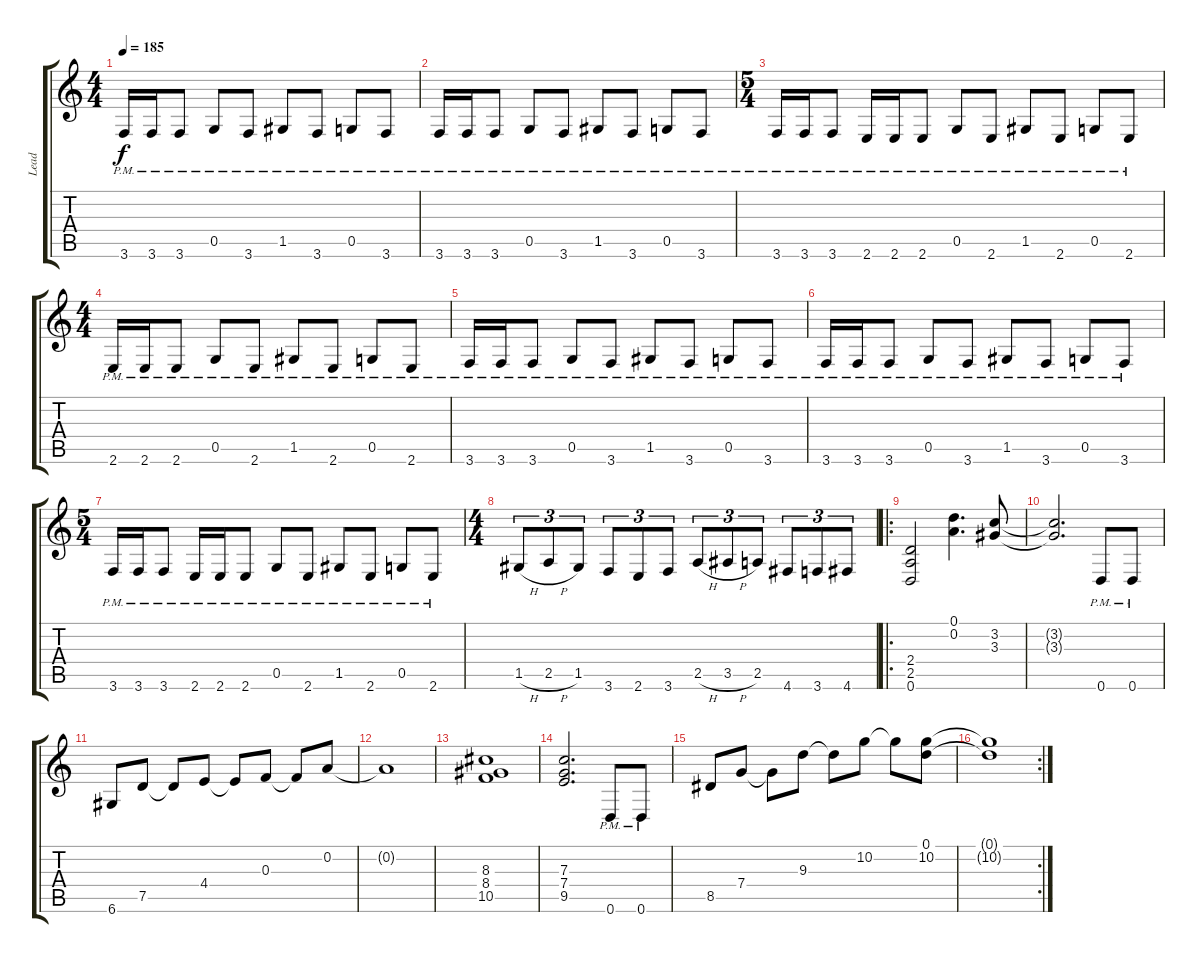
\track ("Lead" "Lead") {instrument overdrivenguitar}
\staff {score tabs}
\tuning (D4 A3 F3 C3 G2 D2) {hide}
\ts (4 4)
\tempo 185
\clef g2
\ks c
3.6{pm}.16{dy f} 3.6{pm}.16 3.6{pm}.8 0.5{pm}.8 3.6{pm}.8 1.5{pm}.8 3.6{pm}.8 0.5{pm}.8 3.6{pm}.8 |
3.6{pm}.16 3.6{pm}.16 3.6{pm}.8 0.5{pm}.8 3.6{pm}.8 1.5{pm}.8 3.6{pm}.8 0.5{pm}.8 3.6{pm}.8 |
\ts (5 4)
3.6{pm}.16 3.6{pm}.16 3.6{pm}.8 2.6{pm}.16 2.6{pm}.16 2.6{pm}.8 0.5{pm}.8 2.6{pm}.8 1.5{pm}.8 2.6{pm}.8 0.5{pm}.8 2.6{pm}.8 |
\ts (4 4)
2.6{pm}.16 2.6{pm}.16 2.6{pm}.8 0.5{pm}.8 2.6{pm}.8 1.5{pm}.8 2.6{pm}.8 0.5{pm}.8 2.6{pm}.8 |
3.6{pm}.16 3.6{pm}.16 3.6{pm}.8 0.5{pm}.8 3.6{pm}.8 1.5{pm}.8 3.6{pm}.8 0.5{pm}.8 3.6{pm}.8 |
3.6{pm}.16 3.6{pm}.16 3.6{pm}.8 0.5{pm}.8 3.6{pm}.8 1.5{pm}.8 3.6{pm}.8 0.5{pm}.8 3.6{pm}.8 |
\ts (5 4)
3.6{pm}.16 3.6{pm}.16 3.6{pm}.8 2.6{pm}.16 2.6{pm}.16 2.6{pm}.8 0.5{pm}.8 2.6{pm}.8 1.5{pm}.8 2.6{pm}.8 0.5{pm}.8 2.6{pm}.8 |
\ts (4 4)
1.5{h}.8{tu (3 2)} 2.5{h}.8{tu (3 2)} 1.5.8{tu (3 2)} 3.6.8{tu (3 2)} 2.6.8{tu (3 2)} 3.6.8{tu (3 2)} 2.5{h}.8{tu (3 2)} 3.5{h}.8{tu (3 2)} 2.5.8{tu (3 2)} 4.6.8{tu (3 2)} 3.6.8{tu (3 2)} 4.6.8{tu (3 2)} |
\ro
(2.4 2.5 0.6).2 (0.1 0.2).4{d} (3.2 3.3).8 |
(3.2{t} 3.3{t}).2{d} 0.6{pm}.8 0.6{pm}.8 |
6.6.8 7.5.8 7.5{t}.8 4.4.8 4.4{t}.8 0.3.8 0.3{t}.8 0.2.8 |
0.2{t}.1 |
(8.3 8.4 10.5).1 |
(7.3 7.4 9.5).2{d} 0.6{pm}.8 0.6{pm}.8 |
8.5.8 7.4.8 7.4{t}.8 9.3.8 9.3{t}.8 10.2.8 10.2{t}.8 (0.1 10.2).8 |
\rc 2
(0.1{t} 10.2{t}).1
